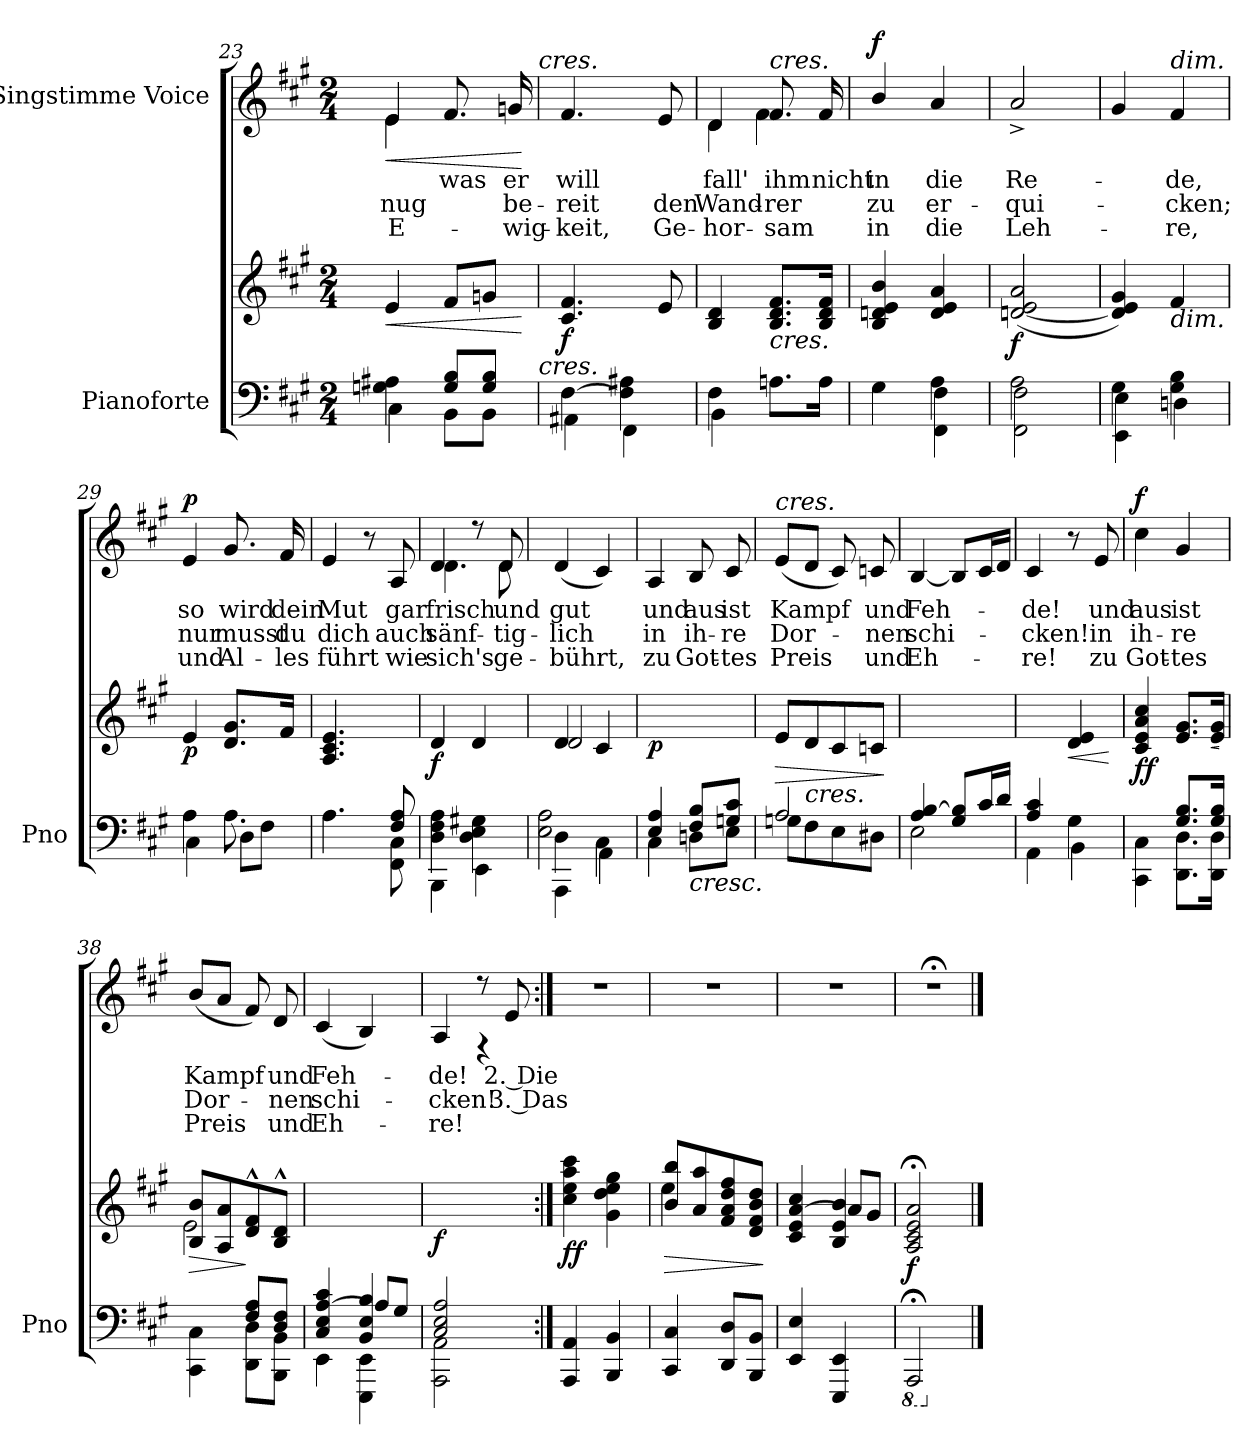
**kern	**kern	**dynam	**kern	**text	**text	**text	**dynam
*part2	*part2	*part2	*part1	*part1	*part1	*part1	*part1
*staff3	*staff2	*staff2/3	*staff1	*staff1	*staff1	*staff1	*staff1
*I"Pianoforte	*	*	*I"Singstimme Voice	*	*	*	*
*I'Pno	*	*	*	*	*	*	*
*clefF4	*clefG2	*	*clefG2	*	*	*	*
*k[f#c#g#]	*k[f#c#g#]	*	*k[f#c#g#]	*	*	*	*
*M2/4	*M2/4	*	*M2/4	*	*	*	*
=23	=23	=23	=23	=23	=23	=23	=23
*^	*	*	*	*	*	*	*
!	!	!	!LO:HP:b	!	!LO:LY:b	!	!LO:LY:b	!LO:HP:b
*	*	*	*	*^	*	*	*	*
!	!	!	!	!	!	!	!LO:LY:b	!	!
4Gn\ 4A#X\	4C#\	4e/	<	4e/	4e\	.	-nug	E-	<
!	!	!	!	!	!	!LO:LY:b	!	!	!
8G/ 8B/L	8BB\L	8f#/L	.	8.f#/	4ryy	was	.	.	.
8G/ 8B/J	8BB\J	8gni/J	.	.	.	.	.	.	.
!	!	!	!	!	!	!LO:LY:b	!LO:LY:b	!LO:LY:b	!
.	.	.	.	16gni/	.	er	be-	-wig-	.
*v	*v	*	*	*v	*v	*	*	*	*
.	.	[	.	.	.	.	[
!	!	!	!LO:TX:a:i:t=cres.	!	!	!	!
!	!LO:TX:b:i:t=cres.	!	!	!	!	!	!
=24	=24	=24	=24	=24	=24	=24	=24
*^	*	*	*	*	*	*	*
!	!	!	!LO:DY:b	!	!LO:LY:b	!LO:LY:b	!LO:LY:b	!
[<4F#\	4AA#X\	4.c#/ 4.f#/	f	4.f#/	will	-reit	-keit,	.
4F#\] 4A#X\	4FF#\	.	.	.	.	.	.	.
!	!	!	!	!	!	!LO:LY:b	!LO:LY:b	!
.	.	8e/	.	8e/	.	den	Ge-	.
=25	=25	=25	=25	=25	=25	=25	=25	=25
!	!	!	!	!	!LO:LY:b	!LO:LY:b	!LO:LY:b	!
*	*	*	*	*^	*	*	*	*
4F#\	4BB\	4B/ 4d/	.	4d/	4d	fall'	Wand-	-hor-	.
!	!	!	!	!LO:TX:a:i:t=cres.	!	!	!	!	!
!	!	!LO:TX:b:i:t=cres.	!	!	!	!	!	!	!
!	!	!	!	!	!	!LO:LY:b	!LO:LY:b	!LO:LY:b	!
4ryy	8.An\L	8.B/ 8.d/ 8.f#/L	.	8.f#/	4f#!\	ihm	-rer	-sam	.
!	!	!	!	!	!	!LO:LY:b	!	!	!
.	16A\Jk	16B/ 16d/ 16f#/Jk	.	16f#/	.	nicht	.	.	.
*	*	*	*	*v	*v	*	*	*	*
=26	=26	=26	=26	=26	=26	=26	=26	=26
!	!	!	!	!	!LO:LY:b	!LO:LY:b	!LO:LY:b	!LO:DY:a
4ryy	4G#\	4B/ 4dn/ 4e/ 4b/	.	4b/	in	zu	in	f
!	!	!	!	!	!LO:LY:b	!LO:LY:b	!LO:LY:b	!
4A\	4FF#\ 4F#\	4d/ 4e/ 4a/	.	4a/	die	er-	die	.
=27	=27	=27	=27	=27	=27	=27	=27	=27
!	!	!	!LO:DY:b	!	!LO:LY:b	!LO:LY:b	!LO:LY:b	!
2A\	2FF#\ 2F#\	([<2dn/ 2e/ 2a/	f	2a^>/	Re-	-qui-	Leh-	.
=28	=28	=28	=28	=28	=28	=28	=28	=28
4G#\	4EE\ 4E\	4d/] 4e/ 4g#/)	.	4g#/	.	.	.	.
!	!	!	!	!LO:TX:a:i:t=dim.	!	!	!	!
!	!	!LO:TX:b:i:t=dim.	!	!	!	!	!	!
!	!	!	!	!	!LO:LY:b	!LO:LY:b	!LO:LY:b	!
4G#\ 4B\	4Dn\	4f#/	.	4f#/	-de,	-cken;	-re,	.
=29	=29	=29	=29	=29	=29	=29	=29	=29
!	!	!	!LO:DY:b	!	!LO:LY:b	!LO:LY:b	!LO:LY:b	!LO:DY:a
4A\	4C#\	4e/	p	4e/	so	nur	und	p
!	!	!	!	!	!LO:LY:b	!LO:LY:b	!LO:LY:b	!
8.A\	8D\L	8.d/ 8.g#/L	.	8.g#/	wird	musst	Al-	.
.	8F#\J	.	.	.	.	.	.	.
!	!	!	!	!	!LO:LY:b	!LO:LY:b	!LO:LY:b	!
16ryy	.	16f#/Jk	.	16f#/	dein	du	-les	.
!!LO:LB:g=z
=30	=30	=30	=30	=30	=30	=30	=30	=30
!	!	!	!	!	!LO:LY:b	!LO:LY:b	!LO:LY:b	!
4.ryy	4.A\	4.A/ 4.c#/ 4.e/	.	4e/	Mut	dich	führt	.
.	.	.	.	8r	.	.	.	.
!	!	!	!	!	!LO:LY:b	!LO:LY:b	!LO:LY:b	!
(8F#/ 8A/	8FF#\ 8C#\	8ryy	.	8A/	gar	auch	wie	.
=31	=31	=31	=31	=31	=31	=31	=31	=31
*	*	*	*	*^	*	*	*	*
!	!	!	!LO:DY:b	!	!LO:N:head=solid	!LO:LY:b	!LO:LY:b	!LO:LY:b	!
4D\ 4F#\ 4A\	4BBB\	4d/	f	4d/	4.d\	frisch	sänf-	sich's	.
4D\ 4E\ 4G#X\	4EE\	4d/	.	8r	.	.	.	.	.
!	!	!	!	!	!	!LO:LY:b	!LO:LY:b	!LO:LY:b	!
.	.	.	.	8d/	8d\	und	-tig-	ge-	.
=32	=32	=32	=32	=32	=32	=32	=32	=32	=32
*	*^	*^	*	*	*	*	*	*	*
!	!	!	!	!	!	!	!	!LO:LY:b	!LO:LY:b	!LO:LY:b	!
*	*	*	*	*	*	*v	*v	*	*	*	*
4D\	2E\ 2A\	4AAA\	4d/	2d/	.	(4d/	gut	-lich	-bührt,	.
4C#\	.	4AA\	4c#/)	.	.	4c#/)	.	.	.	.
*	*	*	*v	*v	*	*	*	*	*	*
=33	=33	=33	=33	=33	=33	=33	=33	=33	=33
!	!	!	!	!LO:DY:b	!	!LO:LY:b	!LO:LY:b	!LO:LY:b	!
*	*v	*v	*	*	*	*	*	*	*
4E/ 4A/	4C#\	2ryy	p	4A/	und	in	zu	.
!	!	!	!LO:HP:b=2	!	!LO:LY:b	!LO:LY:b	!LO:LY:b	!
8F#/ 8B/L	8Dn\L	.	<	8B/	aus	ih-	Got-	.
!	!	!	!	!	!LO:LY:b	!LO:LY:b	!LO:LY:b	!
8Gn/ 8c#/J	8E\J	.	.	8c#/	ist	-re	-tes	.
=34	=34	=34	=34	=34	=34	=34	=34	=34
!	!	!	!	!LO:TX:a:i:t=cres.	!	!	!	!
!	!	!	!LO:HP:b	!	!LO:LY:b	!LO:LY:b	!LO:LY:b	!
2A/	8Gn\L	8e/L	>	(8e/L	Kampf	Dor-	Preis	.
!	!	!LO:TX:b:i:t=cres.	!	!	!	!	!	!
.	8F#\	8d/	[	8d/J	.	.	.	.
.	8E\	8c#/	.	8c#/)	.	.	.	.
!	!	!	!	!	!LO:LY:b	!LO:LY:b	!LO:LY:b	!
.	8D#X\J	8cn/J	.	8cn/	und	-nen	und	.
*v	*v	*	*	*	*	*	*	*
.	.	]	.	.	.	.	.
=35	=35	=35	=35	=35	=35	=35	=35
*^	*	*	*	*	*	*	*
!	!	!	!	!	!LO:LY:b	!LO:LY:b	!LO:LY:b	!
4A/ [4B/	2E\	2ryy	.	[4B/	Feh-	schi-	Eh-	.
8G#/ 8B/]L	.	.	.	8B/L]	.	.	.	.
16c#/L	.	.	.	16c#/L	.	.	.	.
16d/JJ	.	.	.	16d/JJ	.	.	.	.
=36	=36	=36	=36	=36	=36	=36	=36	=36
*	*^	*	*	*	*	*	*	*
!	!	!	!	!	!	!LO:LY:b	!LO:LY:b	!LO:LY:b	!
4A/ 4c#/	4ryy	4AA\	4ryy	.	4c#/	-de!	-cken!	-re!	.
!	!	!	!	!LO:HP:b	!	!	!	!	!
4ryy	4G#\	4BB\	4d/ 4e/	<	8r	.	.	.	.
!	!	!	!	!	!	!LO:LY:b	!LO:LY:b	!LO:LY:b	!
.	.	.	.	.	8e/	und	in	zu	.
*v	*v	*v	*	*	*	*	*	*	*
.	.	[	.	.	.	.	.
!!LO:LB:g=z
=37	=37	=37	=37	=37	=37	=37	=37
*^	*	*	*	*	*	*	*
!	!	!	!LO:DY:b	!	!LO:LY:b	!LO:LY:b	!LO:LY:b	!LO:DY:a
4ryy	4CC#\ 4C#\	4c#/ 4e/ 4a/ 4cc#/	ff	4cc#\	aus	ih-	Got-	f
!	!	!	!	!	!LO:LY:b	!LO:LY:b	!LO:LY:b	!
8.G#/ 8.B/L	8.DD\ 8.D\L	8.e/ 8.g#/L	.	4g#/	ist	-re	-tes	.
!	!	!	!LO:HP:b	!	!	!	!	!
16G#/ 16B/Jk	16DD\ 16D\Jk	16e/ 16g#/Jk	<	.	.	.	.	.
*v	*v	*	*	*	*	*	*	*
.	.	[	.	.	.	.	.
=38	=38	=38	=38	=38	=38	=38	=38
*^	*	*	*	*	*	*	*
!	!	!	!LO:HP:b	!	!LO:LY:b	!LO:LY:b	!LO:LY:b	!
*	*	*^	*	*	*	*	*	*
4ryy	4CC#\ 4C#\	8B/ 8b/L	2e\	>	(8b/L	Kampf	Dor-	Preis	.
.	.	8A/ 8a/	.	.	8a/J	.	.	.	.
8F#/ 8A/L	8DD\ 8D\L	8d/^^ 8f#/^^	.	]	8f#/)	.	.	.	.
!	!	!	!	!	!	!LO:LY:b	!LO:LY:b	!LO:LY:b	!
8D/ 8F#/J	8BBB\ 8BB\J	8B/^^ 8d/^^J	.	.	8d/	und	-nen	und	.
*	*	*v	*v	*	*	*	*	*	*
=39	=39	=39	=39	=39	=39	=39	=39	=39
*	*^	*	*	*	*	*	*	*
!	!	!	!	!	!	!LO:LY:b	!LO:LY:b	!LO:LY:b	!
4C#/ 4E/ [4A/ 4c#/	4ryy	4EE\	2ryy	.	(4c#/	Feh-	schi-	Eh-	.
4BB/ 4E/ 4B/	8A/L]	4EEE\ 4EE\	.	.	4B/)	.	.	.	.
.	8G#/J	.	.	.	.	.	.	.	.
*	*v	*v	*	*	*	*	*	*	*
=40	=40	=40	=40	=40	=40	=40	=40	=40
!	!	!	!LO:DY:b	!	!LO:LY:b	!LO:LY:b	!LO:LY:b	!
*	*	*	*	*^	*	*	*	*
2C#/ 2E/ 2A/	2AAA\ 2AA\	2ryy	f	4A/	4ryy	-de!	-cken!	-re!	.
.	.	.	.	8r	4r	.	.	.	.
!	!	!	!	!	!	!LO:LY:b	!LO:LY:b	!	!
.	.	.	.	8e/	.	2. Die	3. Das	.	.
*v	*v	*	*	*v	*v	*	*	*	*
=41:|!	=41:|!	=41:|!	=41:|!	=41:|!	=41:|!	=41:|!	=41:|!
!	!	!LO:DY:b	!	!	!	!	!
4AAA/ 4AA/	4cc#\ 4ee\ 4aa\ 4ccc#\	ff	2r	.	.	.	.
4BBB/ 4BB/	4g#\ 4dd\ 4ee\ 4gg#\	.	.	.	.	.	.
=42	=42	=42	=42	=42	=42	=42	=42
!	!	!LO:HP:b	!	!	!	!	!
*	*^	*	*	*	*	*	*
4CC#/ 4C#/	8b/ 8bb/L	4ee\	>	2r	.	.	.	.
.	8a/ 8aa/	.	.	.	.	.	.	.
8DD/ 8D/L	8f#/ 8a/ 8dd/ 8ff#/	4ryy	.	.	.	.	.	.
8BBB/ 8BB/J	8d/ 8f#/ 8b/ 8dd/J	.	.	.	.	.	.	.
*	*v	*v	*	*	*	*	*	*
.	.	]	.	.	.	.	.
=43	=43	=43	=43	=43	=43	=43	=43
*	*^	*	*	*	*	*	*
4EE/ 4E/	4c#/ 4e/ [4a/ 4cc#/	4ryy	.	2r	.	.	.	.
4EEE/ 4EE/	4B/ 4e/ 4b/	8a/L]	.	.	.	.	.	.
.	.	8g#/J	.	.	.	.	.	.
*	*v	*v	*	*	*	*	*	*
=44	=44	=44	=44	=44	=44	=44	=44
*8ba	*	*	*	*	*	*	*
*	*^	*	*	*	*	*	*
!	!	!	!LO:DY:b	!	!	!	!	!
*	*v	*v	*	*	*	*	*	*
2AAAA;/	2A/;< 2c#/;< 2e/;< 2a/;<	f	2r;<	.	.	.	.
*X8ba	*	*	*	*	*	*	*
==	==	==	==	==	==	==	==
*-	*-	*-	*-	*-	*-	*-	*-
